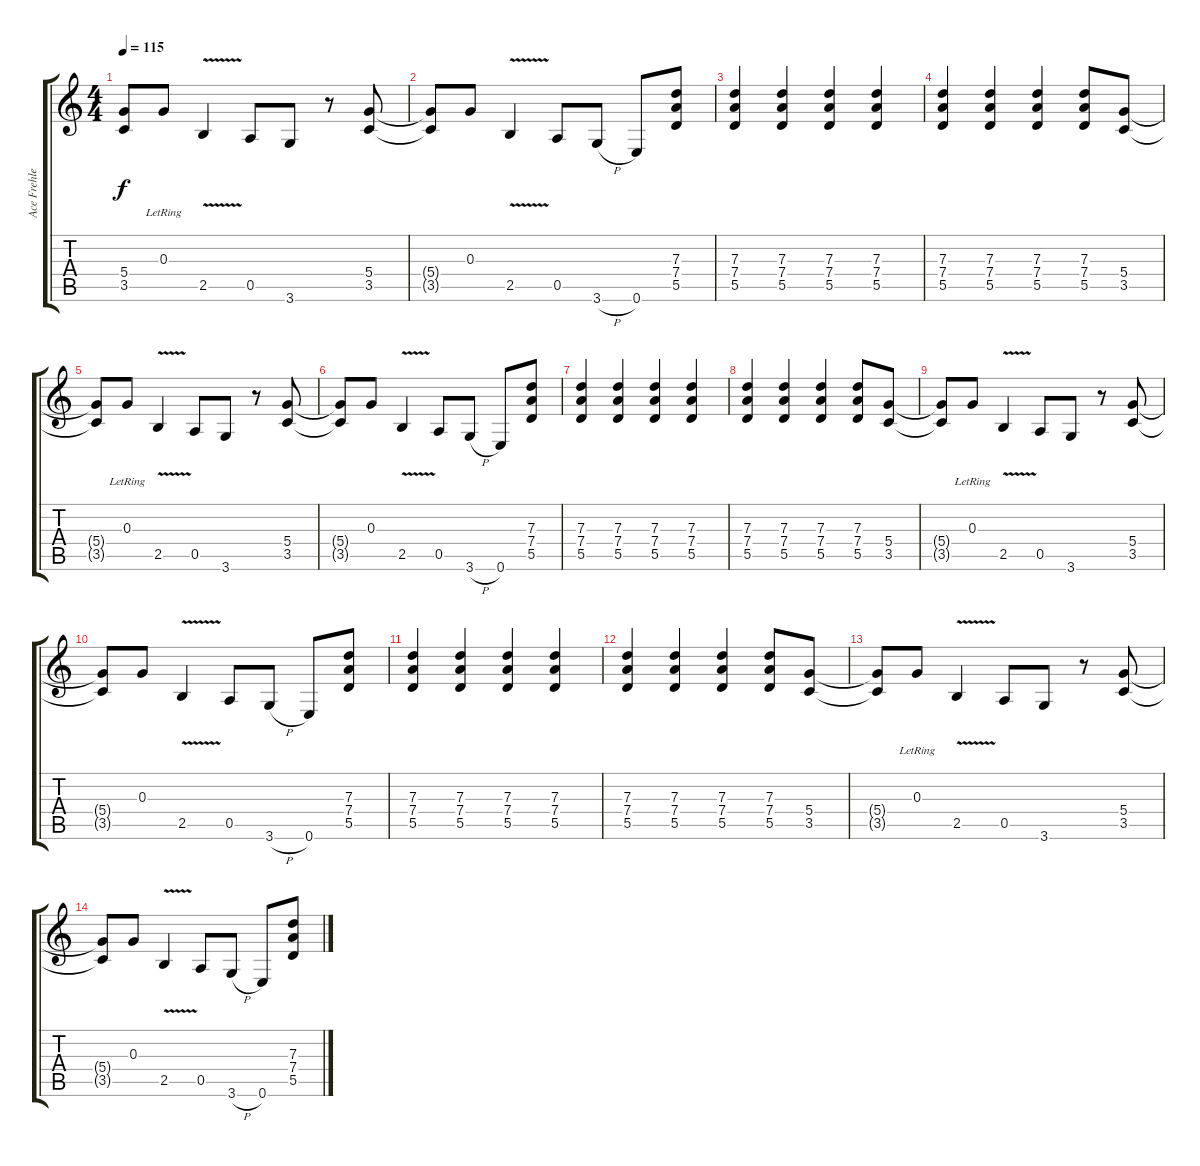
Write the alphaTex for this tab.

\track ("Ace Frehley" "Ace Frehle") {instrument distortionguitar}
\staff {score tabs}
\tuning (E4 B3 G3 D3 A2 E2) {hide}
\ts (4 4)
\tempo 115
\clef g2
\ks c
(5.4{t} 3.5{t}).8{dy f} 0.3{lr}.8 2.5{v}.4 0.5.8 3.6.8 r.8 (5.4 3.5).8 |
(5.4{t} 3.5{t}).8 0.3.8 2.5{v}.4 0.5.8 3.6{h}.8 0.6.8 (7.3 7.4 5.5).8 |
(7.3 7.4 5.5).4 (7.3 7.4 5.5).4 (7.3 7.4 5.5).4 (7.3 7.4 5.5).4 |
(7.3 7.4 5.5).4 (7.3 7.4 5.5).4 (7.3 7.4 5.5).4 (7.3 7.4 5.5).8 (5.4 3.5).8 |
(5.4{t} 3.5{t}).8 0.3{lr}.8 2.5{v}.4 0.5.8 3.6.8 r.8 (5.4 3.5).8 |
(5.4{t} 3.5{t}).8 0.3.8 2.5{v}.4 0.5.8 3.6{h}.8 0.6.8 (7.3 7.4 5.5).8 |
(7.3 7.4 5.5).4 (7.3 7.4 5.5).4 (7.3 7.4 5.5).4 (7.3 7.4 5.5).4 |
(7.3 7.4 5.5).4 (7.3 7.4 5.5).4 (7.3 7.4 5.5).4 (7.3 7.4 5.5).8 (5.4 3.5).8 |
(5.4{t} 3.5{t}).8 0.3{lr}.8 2.5{v}.4 0.5.8 3.6.8 r.8 (5.4 3.5).8 |
(5.4{t} 3.5{t}).8 0.3.8 2.5{v}.4 0.5.8 3.6{h}.8 0.6.8 (7.3 7.4 5.5).8 |
(7.3 7.4 5.5).4{volume 8} (7.3 7.4 5.5).4 (7.3 7.4 5.5).4 (7.3 7.4 5.5).4 |
(7.3 7.4 5.5).4 (7.3 7.4 5.5).4 (7.3 7.4 5.5).4 (7.3 7.4 5.5).8 (5.4 3.5).8 |
(5.4{t} 3.5{t}).8{volume 0} 0.3{lr}.8 2.5{v}.4 0.5.8 3.6.8 r.8 (5.4 3.5).8 |
(5.4{t} 3.5{t}).8 0.3.8 2.5{v}.4 0.5.8 3.6{h}.8 0.6.8 (7.3 7.4 5.5).8
